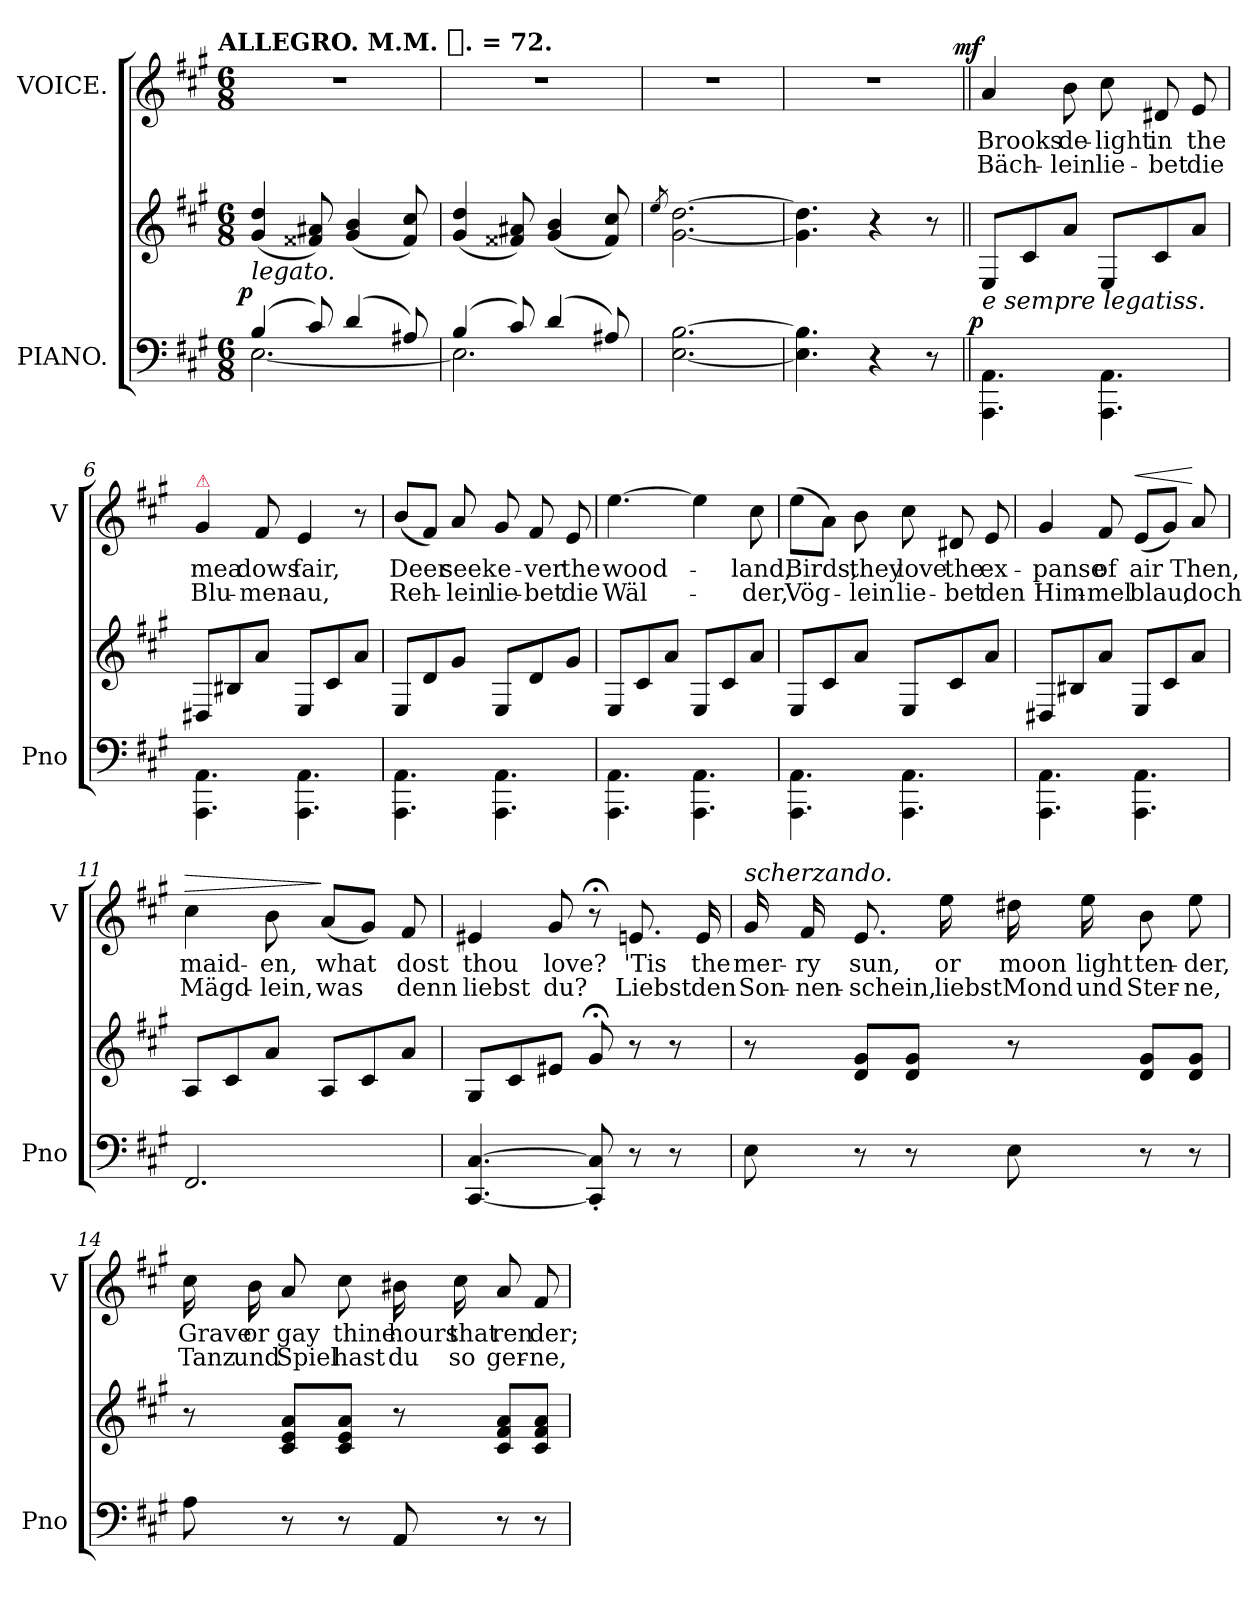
**kern	**kern	**dynam	**kern	**text	**text	**dynam
*part2	*part2	*part2	*part1	*part1	*part1	*part1
*staff3	*staff2	*staff2/3	*staff1	*staff1	*staff1	*staff1
*I"PIANO.	*	*	*I"VOICE.	*	*	*
*I'Pno	*	*	*I'V	*	*	*
*clefF4	*clefG2	*	*clefG2	*	*	*
*k[f#c#g#]	*k[f#c#g#]	*	*k[f#c#g#]	*	*	*
*A:	*A:	*	*A:	*	*	*
!!LO:TX:omd:t=ALLEGRO. M.M. [quarter]. = 72.
*M6/8	*M6/8	*	*M6/8	*	*	*
*MM108	*MM108	*	*MM108	*	*	*
=1	=1	=1	=1	=1	=1	=1
*^	*	*	*	*	*	*
!	!	!LO:TX:b:i:t=legato.	!	!	!	!	!
!	!	!	!LO:DY:rj	!	!	!	!
(>4B	[2.E	(<4g#/ 4dd/	p	2.rdd	.	.	.
8c#)	.	8f##X 8a#X)	.	.	.	.	.
(>4d	.	(<4g# 4b	.	.	.	.	.
8A#X)	.	8f##/ 8cc#/)	.	.	.	.	.
=2	=2	=2	=2	=2	=2	=2	=2
(>4B	2.E]	(<4g#/ 4dd/	.	2.rdd	.	.	.
8c#)	.	8f##X 8a#X)	.	.	.	.	.
(>4d	.	(<4g# 4b	.	.	.	.	.
8A#X)	.	8f##/ 8cc#/)	.	.	.	.	.
*v	*v	*	*	*	*	*	*
=3	=3	=3	=3	=3	=3	=3
.	8qee/	.	.	.	.	.
[2.E [2.B	[2.g# [2.dd	.	2.rdd	.	.	.
=4	=4	=4	=4	=4	=4	=4
4.E] 4.B]	4.g#] 4.dd]	.	2.rdd	.	.	.
4r	4r	.	.	.	.	.
8r	8r	.	.	.	.	.
=5||	=5||	=5||	=5||	=5||	=5||	=5||
!	!LO:TX:b:i:t=e sempre legatiss.	!	!	!	!	!
!	!	!LO:DY:rj	!	!	!	!LO:DY:a:rj
4.AAA\ 4.AA\	8E/L	p	4a	Brooks	Bäch-	mf
.	8c#/	.	.	.	.	.
.	8a/J	.	8b	de-	-lein	.
4.AAA\ 4.AA\	8E/L	.	8cc#	-light	lie-	.
.	8c#/	.	8d#X	in	-bet	.
.	8a/J	.	8e	the	die	.
=6	=6	=6	=6	=6	=6	=6
!	!	!	!LO:TX:a:color=crimson:t=⚠	!	!	!
4.AAA\ 4.AA\	8D#X/L	.	4g#	mea	Blu-	.
.	8B#X/	.	.	.	.	.
.	8a/J	.	8f#	dows	-men-	.
4.AAA\ 4.AA\	8E/L	.	4e	fair,	-au,	.
.	8c#/	.	.	.	.	.
.	8a/J	.	8r	.	.	.
=7	=7	=7	=7	=7	=7	=7
4.AAA\ 4.AA\	8E/L	.	(<8bL	Deer	Reh-	.
.	8d/	.	8f#J)	.	.	.
.	8g#/J	.	8a	seek	-lein	.
4.AAA\ 4.AA\	8E/L	.	8g#	e-	lie-	.
.	8d/	.	8f#	-ver	-bet	.
.	8g#/J	.	8e	the	die	.
=8	=8	=8	=8	=8	=8	=8
4.AAA\ 4.AA\	8E/L	.	[4.ee	wood-	Wäl-	.
.	8c#/	.	.	.	.	.
.	8a/J	.	.	.	.	.
4.AAA\ 4.AA\	8E/L	.	4ee]	.	.	.
.	8c#/	.	.	.	.	.
.	8a/J	.	8cc#	-land,	-der,	.
=9	=9	=9	=9	=9	=9	=9
4.AAA\ 4.AA\	8E/L	.	(>8eeL	Birds,	Vög-	.
.	8c#/	.	8aJ)	.	.	.
.	8a/J	.	8b	they	-lein	.
4.AAA\ 4.AA\	8E/L	.	8cc#	love	lie-	.
.	8c#/	.	8d#X	the	-bet	.
.	8a/J	.	8e	ex-	den	.
=10	=10	=10	=10	=10	=10	=10
4.AAA\ 4.AA\	8D#X/L	.	4g#	-panse	Him-	.
.	8B#X/	.	.	.	.	.
.	8a/J	.	8f#	of	-mel	.
!	!	!	!	!	!	!LO:HP:a
4.AAA\ 4.AA\	8E/L	.	(<8eL	air	blau,	<
.	8c#/	.	8g#J)	.	.	.
.	8a/J	.	8a	Then,	doch	[
=11	=11	=11	=11	=11	=11	=11
!	!	!	!	!	!	!LO:HP:a
2.FF#/	8A/L	.	4cc#	maid-	Mägd-	>
.	8c#/	.	.	.	.	.
.	8a/J	.	8b	-en,	-lein,	.
.	8A/L	.	(<8aL	what	was	]
.	8c#/	.	8g#J)	.	.	.
.	8a/J	.	8f#	dost	denn	.
=12	=12	=12	=12	=12	=12	=12
[4.CC#/ [4.C#/	8G#/L	.	4e#X	thou	liebst	.
.	8c#/	.	.	.	.	.
.	8e#X/J	.	8g#	love?	du?	.
8CC#]'</ 8C#]'</	8g#;	.	8r;<	.	.	.
8r	8r	.	8.en	'Tis	Liebst	.
8r	8r	.	.	.	.	.
.	.	.	16e	the	den	.
=13	=13	=13	=13	=13	=13	=13
!	!	!	!LO:TX:a:i:t=scherzando.	!	!	!
8E	8r	.	16g#	mer-	Son-	.
.	.	.	16f#	-ry	-nen-	.
8r	8d 8g#L	.	8.e	sun,	-schein,	.
8r	8d 8g#J	.	.	.	.	.
.	.	.	16ee	or	liebst	.
8E	8r	.	16dd#X	moon	Mond	.
.	.	.	16ee	light	und	.
8r	8d 8g#L	.	8b	ten-	Ster-	.
8r	8d 8g#J	.	8ee	-der,	-ne,	.
=14	=14	=14	=14	=14	=14	=14
8A	8r	.	16cc#	Grave	Tanz	.
.	.	.	16b	or	und	.
8r	8c# 8e 8aL	.	8a	gay	Spiel	.
8r	8c# 8e 8aJ	.	8cc#	thine	hast	.
8AA	8r	.	16b#X	hours	du	.
.	.	.	16cc#	that	so	.
8r	8c# 8f# 8aL	.	8a	ren	ger-	.
8r	8c# 8f# 8aJ	.	8f#	der;	-ne,	.
=	=	=	=	=	=	=
*-	*-	*-	*-	*-	*-	*-
